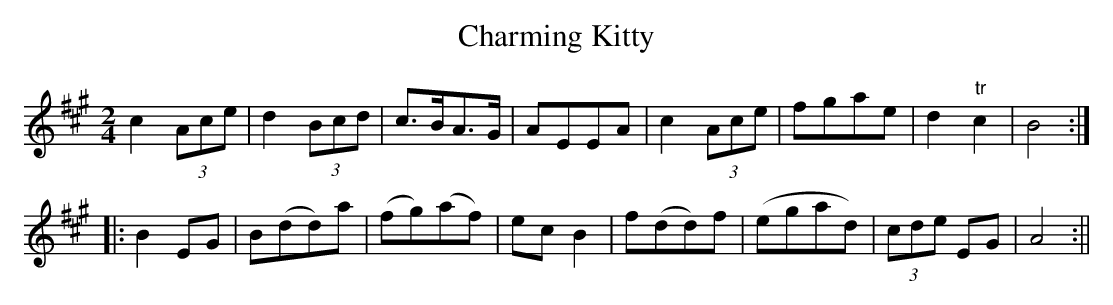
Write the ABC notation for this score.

X:1
T:Charming Kitty
M:2/4
L:1/8
K:A
c2 (3Ace | d2 (3Bcd | c>BA>G | AEEA | c2 (3Ace | fgae | d2"tr"c2 | B4 :|
|: B2 EG | B(dd)a | (fg)(af) | ec B2 | f(dd)f | (egad) | (3cde EG | A4 :||
